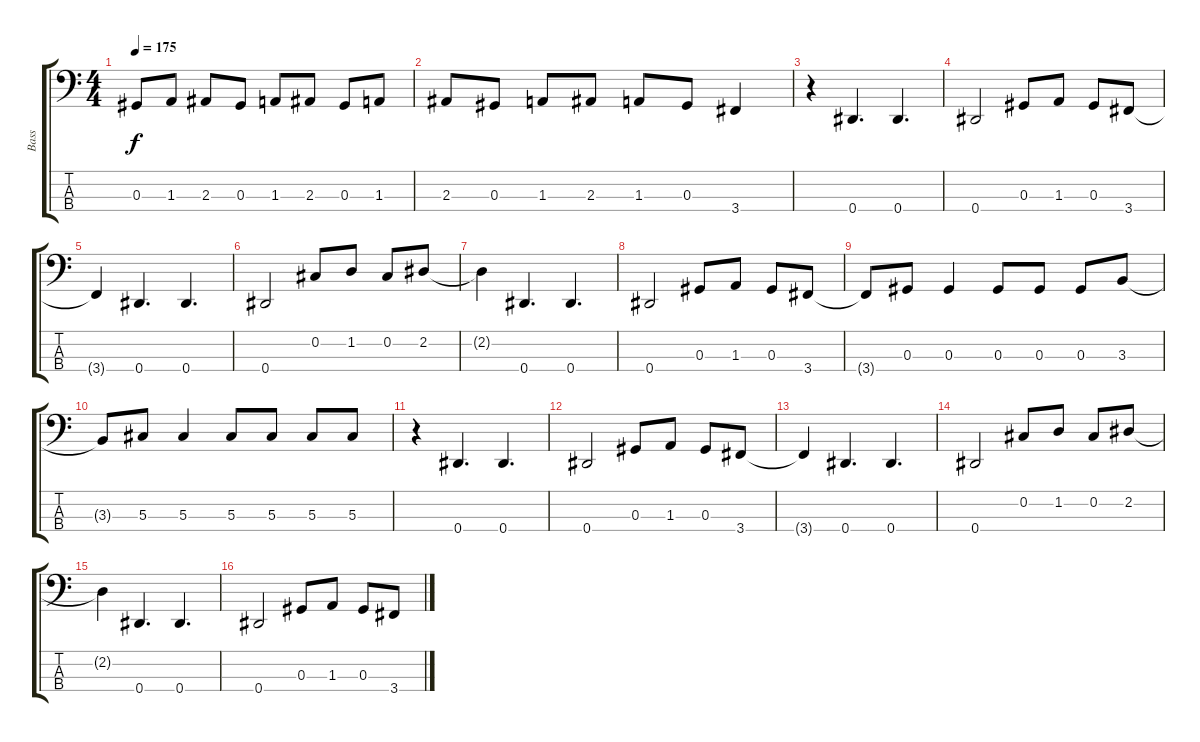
\track ("Bass" "Bass") {instrument electricbassfinger}
\staff {score tabs}
\tuning (Gb2 Db2 Ab1 Eb1) {hide}
\ts (4 4)
\tempo 175
\clef f4
\ks c
0.3.8{dy f} 1.3.8 2.3.8 0.3.8 1.3.8 2.3.8 0.3.8 1.3.8 |
2.3.8 0.3.8 1.3.8 2.3.8 1.3.8 0.3.8 3.4.4 |
r.4 0.4.4{d} 0.4.4{d} |
0.4.2 0.3.8 1.3.8 0.3.8 3.4.8 |
3.4{t}.4 0.4.4{d} 0.4.4{d} |
0.4.2 0.2.8 1.2.8 0.2.8 2.2.8 |
2.2{t}.4 0.4.4{d} 0.4.4{d} |
0.4.2 0.3.8 1.3.8 0.3.8 3.4.8 |
3.4{t}.8 0.3.8 0.3.4 0.3.8 0.3.8 0.3.8 3.3.8 |
3.3{t}.8 5.3.8 5.3.4 5.3.8 5.3.8 5.3.8 5.3.8 |
r.4 0.4.4{d} 0.4.4{d} |
0.4.2 0.3.8 1.3.8 0.3.8 3.4.8 |
3.4{t}.4 0.4.4{d} 0.4.4{d} |
0.4.2 0.2.8 1.2.8 0.2.8 2.2.8 |
2.2{t}.4 0.4.4{d} 0.4.4{d} |
0.4.2 0.3.8 1.3.8 0.3.8 3.4.8
